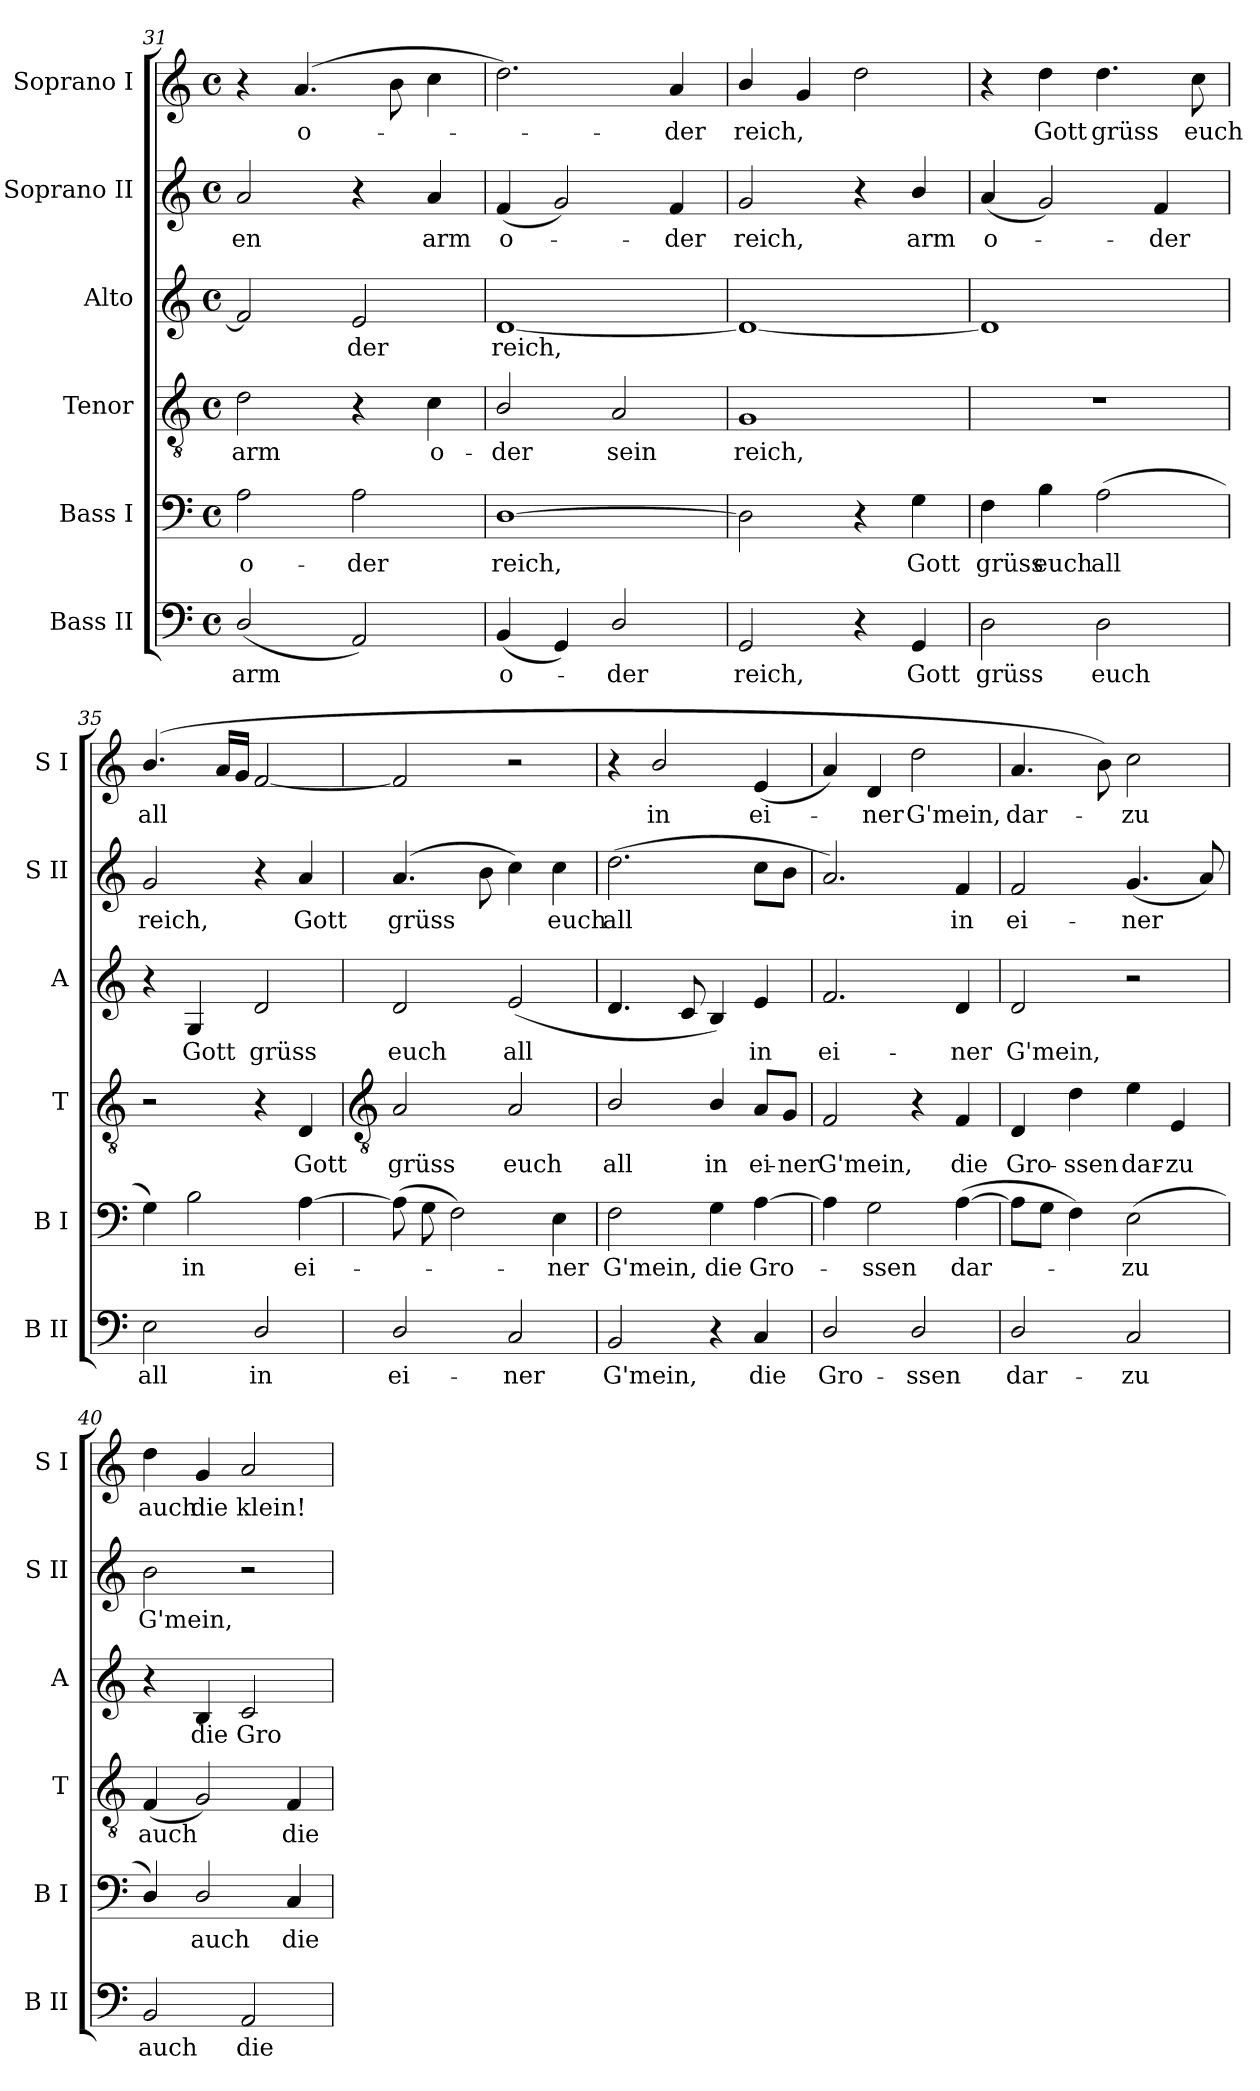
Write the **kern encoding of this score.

**kern	**text	**kern	**text	**kern	**text	**kern	**text	**kern	**text	**kern	**text
*part6	*part6	*part5	*part5	*part4	*part4	*part3	*part3	*part2	*part2	*part1	*part1
*staff6	*staff6	*staff5	*staff5	*staff4	*staff4	*staff3	*staff3	*staff2	*staff2	*staff1	*staff1
*I"Bass II	*	*I"Bass I	*	*I"Tenor	*	*I"Alto	*	*I"Soprano II	*	*I"Soprano I	*
*I'B II	*	*I'B I	*	*I'T	*	*I'A	*	*I'S II	*	*I'S I	*
*clefF4	*	*clefF4	*	*clefGv2	*	*clefG2	*	*clefG2	*	*clefG2	*
*k[]	*	*k[]	*	*k[]	*	*k[]	*	*k[]	*	*k[]	*
*C:	*	*C:	*	*C:	*	*C:	*	*C:	*	*C:	*
*M4/4	*	*M4/4	*	*M4/4	*	*M4/4	*	*M4/4	*	*M4/4	*
*met(c)	*	*met(c)	*	*met(c)	*	*met(c)	*	*met(c)	*	*met(c)	*
=31	=31	=31	=31	=31	=31	=31	=31	=31	=31	=31	=31
!	!LO:LY:b	!	!LO:LY:b	!	!LO:LY:b	!	!	!	!LO:LY:b	!	!
(<2D/	arm	2A	o-	2d	arm	2f]	.	2a	-en	4r	.
!	!	!	!	!	!	!	!	!	!	!	!LO:LY:b
.	.	.	.	.	.	.	.	.	.	(>4.a	o-
!	!	!	!LO:LY:b	!	!	!	!LO:LY:b	!	!	!	!
2AA)	.	2A	-der	4r	.	2e	der	4r	.	.	.
.	.	.	.	.	.	.	.	.	.	8b	.
!	!	!	!	!	!LO:LY:b	!	!	!	!LO:LY:b	!	!
.	.	.	.	4c	o-	.	.	4a	arm	4cc	.
=32	=32	=32	=32	=32	=32	=32	=32	=32	=32	=32	=32
!	!LO:LY:b	!	!LO:LY:b	!	!LO:LY:b	!	!LO:LY:b	!	!LO:LY:b	!	!
(<4BB	o-	[1D	reich,	2B/	-der	[1d	reich,	(<4f	o-	2.dd)	.
4GG)	.	.	.	.	.	.	.	2g)	.	.	.
!	!LO:LY:b	!	!	!	!LO:LY:b	!	!	!	!	!	!
2D/	der	.	.	2A	sein	.	.	.	.	.	.
!	!	!	!	!	!	!	!	!	!LO:LY:b	!	!LO:LY:b
.	.	.	.	.	.	.	.	4f	der	4a	der
=33	=33	=33	=33	=33	=33	=33	=33	=33	=33	=33	=33
!	!LO:LY:b	!	!	!	!LO:LY:b	!	!	!	!LO:LY:b	!	!LO:LY:b
2GG	reich,	2D]	.	1G	reich,	1d_	.	2g	reich,	4b/	reich,
.	.	.	.	.	.	.	.	.	.	4g	.
4r	.	4r	.	.	.	.	.	4r	.	2dd	.
!	!LO:LY:b	!	!LO:LY:b	!	!	!	!	!	!LO:LY:b	!	!
4GG	Gott	4G	Gott	.	.	.	.	4b/	arm	.	.
=34	=34	=34	=34	=34	=34	=34	=34	=34	=34	=34	=34
!	!LO:LY:b	!	!LO:LY:b	!	!	!	!	!	!LO:LY:b	!	!
2D	grüss	4F	grüss	1r	.	1d]	.	(<4a	o-	4r	.
!	!	!	!LO:LY:b	!	!	!	!	!	!	!	!LO:LY:b
.	.	4B	euch	.	.	.	.	2g)	.	4dd	Gott
!	!LO:LY:b	!	!LO:LY:b	!	!	!	!	!	!	!	!LO:LY:b
2D	euch	(>2A	all	.	.	.	.	.	.	4.dd	grüss
!	!	!	!	!	!	!	!	!	!LO:LY:b	!	!
.	.	.	.	.	.	.	.	4f	der	.	.
!	!	!	!	!	!	!	!	!	!	!	!LO:LY:b
.	.	.	.	.	.	.	.	.	.	8cc	euch
=35	=35	=35	=35	=35	=35	=35	=35	=35	=35	=35	=35
!	!LO:LY:b	!	!	!	!	!	!	!	!LO:LY:b	!	!LO:LY:b
2E	all	4G)	.	2r	.	4r	.	2g	reich,	(<4.b/	all
!	!	!	!LO:LY:b	!	!	!	!LO:LY:b	!	!	!	!
.	.	2B	in	.	.	4G	Gott	.	.	.	.
.	.	.	.	.	.	.	.	.	.	16aLL	.
.	.	.	.	.	.	.	.	.	.	16gJJ	.
!	!LO:LY:b	!	!	!	!	!	!LO:LY:b	!	!	!	!
2D/	in	.	.	4r	.	2d	grüss	4r	.	[2f	.
!	!	!	!LO:LY:b	!	!LO:LY:b	!	!	!	!LO:LY:b	!	!
.	.	[4A	ei-	4D	Gott	.	.	4a	Gott	.	.
!!LO:LB:g=z
=36	=36	=36	=36	=36	=36	=36	=36	=36	=36	=36	=36
*	*	*	*	*clefGv2	*	*	*	*	*	*	*
!	!LO:LY:b	!	!	!	!LO:LY:b	!	!LO:LY:b	!	!LO:LY:b	!	!
2D/	ei-	(>8A]	.	2A	grüss	2d	euch	(>4.a	grüss	2f]	.
.	.	8G	.	.	.	.	.	.	.	.	.
.	.	2F)	.	.	.	.	.	.	.	.	.
.	.	.	.	.	.	.	.	8b	.	.	.
!	!LO:LY:b	!	!	!	!LO:LY:b	!	!LO:LY:b	!	!	!	!
2C	-ner	.	.	2A	euch	(<2e	all	4cc)	.	2r	.
!	!	!	!LO:LY:b	!	!	!	!	!	!LO:LY:b	!	!
.	.	4E	ner	.	.	.	.	4cc	euch	.	.
=37	=37	=37	=37	=37	=37	=37	=37	=37	=37	=37	=37
!	!LO:LY:b	!	!LO:LY:b	!	!LO:LY:b	!	!	!	!LO:LY:b	!	!
2BB	G'mein,	2F	G'mein,	2B/	all	4.d	.	(>2.dd	all	4r	.
!	!	!	!	!	!	!	!	!	!	!	!LO:LY:b
.	.	.	.	.	.	.	.	.	.	2b/	in
.	.	.	.	.	.	8c	.	.	.	.	.
!	!	!	!LO:LY:b	!	!LO:LY:b	!	!	!	!	!	!
4r	.	4G	die	4B/	in	4B)	.	.	.	.	.
!	!LO:LY:b	!	!LO:LY:b	!	!LO:LY:b	!	!LO:LY:b	!	!	!	!LO:LY:b
4C	die	[4A	Gro-	8A/L	ei-	4e	in	8ccL	.	(<4e	ei-
!	!	!	!	!	!LO:LY:b	!	!	!	!	!	!
.	.	.	.	8G/J	-ner	.	.	8bJ	.	.	.
=38	=38	=38	=38	=38	=38	=38	=38	=38	=38	=38	=38
!	!LO:LY:b	!	!	!	!LO:LY:b	!	!LO:LY:b	!	!	!	!
2D/	Gro-	4A]	.	2F	G'mein,	2.f	ei-	2.a)	.	4a)	.
!	!	!	!LO:LY:b	!	!	!	!	!	!	!	!LO:LY:b
.	.	2G	ssen	.	.	.	.	.	.	4d	ner
!	!LO:LY:b	!	!	!	!	!	!	!	!	!	!LO:LY:b
2D/	-ssen	.	.	4r	.	.	.	.	.	2dd	G'mein,
!	!	!	!LO:LY:b	!	!LO:LY:b	!	!LO:LY:b	!	!LO:LY:b	!	!
.	.	(>[4A	dar-	4F	die	4d	-ner	4f	in	.	.
=39	=39	=39	=39	=39	=39	=39	=39	=39	=39	=39	=39
!	!LO:LY:b	!	!	!	!LO:LY:b	!	!LO:LY:b	!	!LO:LY:b	!	!LO:LY:b
2D/	dar-	8AL]	.	4D	Gro-	2d	G'mein,	2f	ei-	4.a	dar-
.	.	8GJ	.	.	.	.	.	.	.	.	.
!	!	!	!	!	!LO:LY:b	!	!	!	!	!	!
.	.	4F)	.	4d	-ssen	.	.	.	.	.	.
.	.	.	.	.	.	.	.	.	.	8b)	.
!	!LO:LY:b	!	!LO:LY:b	!	!LO:LY:b	!	!	!	!LO:LY:b	!	!LO:LY:b
2C	-zu	(<2E	zu	4e	dar-	2r	.	(<4.g	-ner	2cc	zu
!	!	!	!	!	!LO:LY:b	!	!	!	!	!	!
.	.	.	.	4E	-zu	.	.	.	.	.	.
.	.	.	.	.	.	.	.	8a)	.	.	.
=40	=40	=40	=40	=40	=40	=40	=40	=40	=40	=40	=40
!	!LO:LY:b	!	!	!	!LO:LY:b	!	!	!	!LO:LY:b	!	!LO:LY:b
2BB	auch	4D/)	.	(<4F	auch	4r	.	2b	G'mein,	4dd	auch
!	!	!	!LO:LY:b	!	!	!	!LO:LY:b	!	!	!	!LO:LY:b
.	.	2D/	auch	2G)	.	4B	die	.	.	4g	die
!	!LO:LY:b	!	!	!	!	!	!LO:LY:b	!	!	!	!LO:LY:b
2AA	die	.	.	.	.	2c	Gro-	2r	.	2a	klein!
!	!	!	!LO:LY:b	!	!LO:LY:b	!	!	!	!	!	!
.	.	4C	die	4F	die	.	.	.	.	.	.
=	=	=	=	=	=	=	=	=	=	=	=
*-	*-	*-	*-	*-	*-	*-	*-	*-	*-	*-	*-
